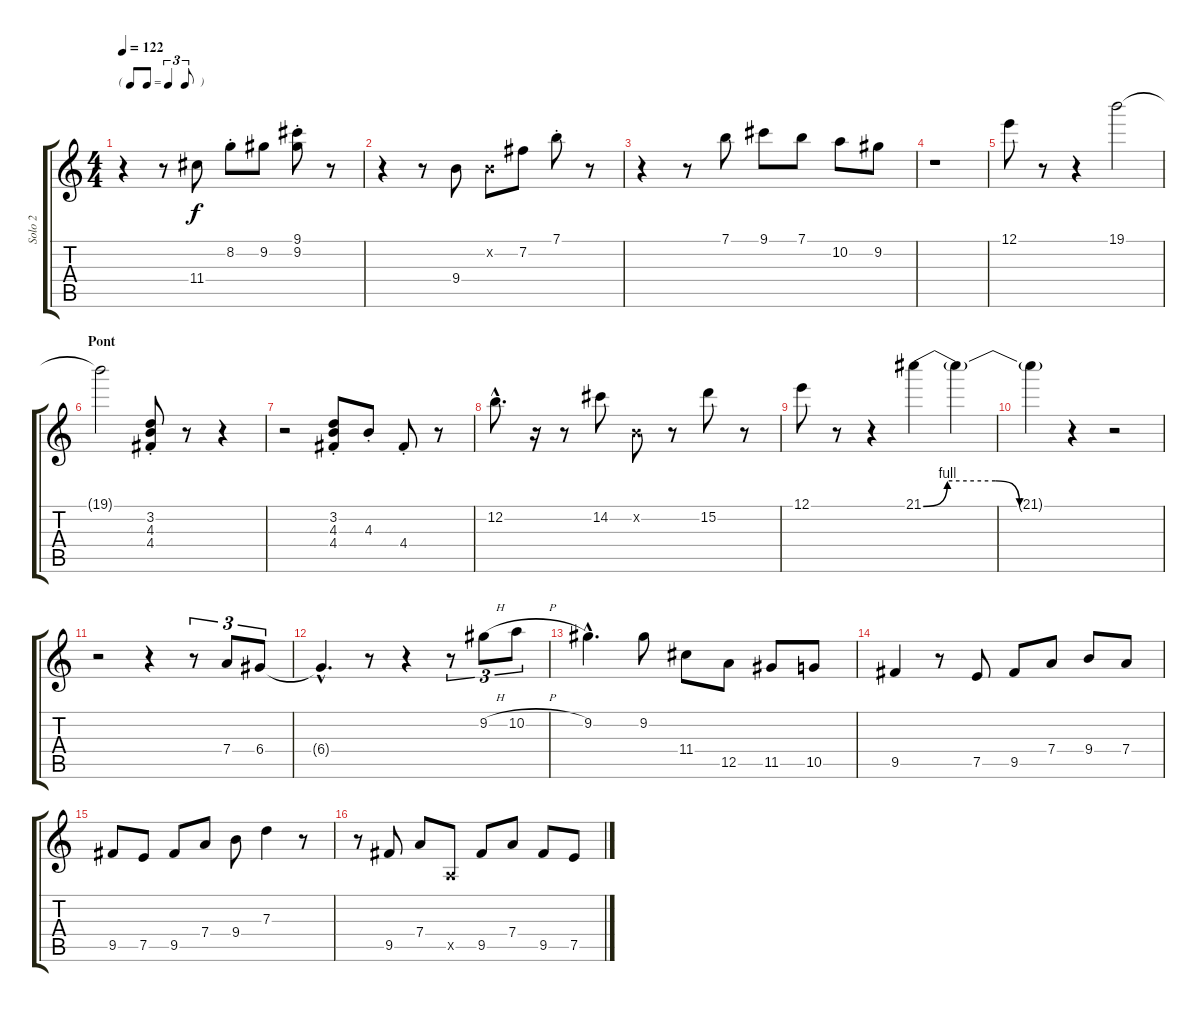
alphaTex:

\track ("Solo 2" "Solo 2") {instrument acousticguitarsteel}
\staff {score tabs}
\tuning (E4 B3 G3 D3 A2 E2) {hide}
\ts (4 4)
\tf triplet8th
\tempo 122
\clef g2
\ks c
r.4{dy f} r.8 11.4.8 8.2{st}.8 9.2.8 (9.1{st} 9.2{st}).8 r.8 |
r.4 r.8 9.4.8 0.2{x}.8 7.2.8 7.1{st}.8 r.8 |
r.4 r.8 7.1.8 9.1.8 7.1.8 10.2.8 9.2.8 |
r.1 |
12.1.8 r.8 r.4 19.1.2 |
\section ("" "Pont")
19.1{t}.2 (3.2{st} 4.3{st} 4.4{st}).8 r.8 r.4 |
r.2 (3.2{st} 4.3{st} 4.4{st}).8 4.3{st}.8 4.4{st}.8 r.8 |
12.2{hac}.8{d} r.16 r.8 14.2.8 0.2{x}.8 r.8 15.2.8 r.8 |
12.1.8 r.8 r.4 21.1{be (custom 0 0 10 4 30 4 40 0 45 0 60 0)}.4 21.1{t}.4 |
21.1{t}.4 r.4 r.2 |
r.2 r.4 r.8{tu (3 2)} 7.4.8{tu (3 2)} 6.4.8{tu (3 2)} |
6.4{hac t}.4{d} r.8 r.4 r.8{tu (3 2)} 9.2{h}.8{tu (3 2)} 10.2{h}.8{tu (3 2)} |
9.2{hac}.4{d} 9.2.8 11.4.8 12.5.8 11.5.8 10.5.8 |
9.5.4 r.8 7.5.8 9.5.8 7.4.8 9.4.8 7.4.8 |
9.5.8 7.5.8 9.5.8 7.4.8 9.4.8 7.3.4 r.8 |
r.8 9.5.8 7.4.8 0.5{x}.8 9.5.8 7.4.8 9.5.8 7.5.8
